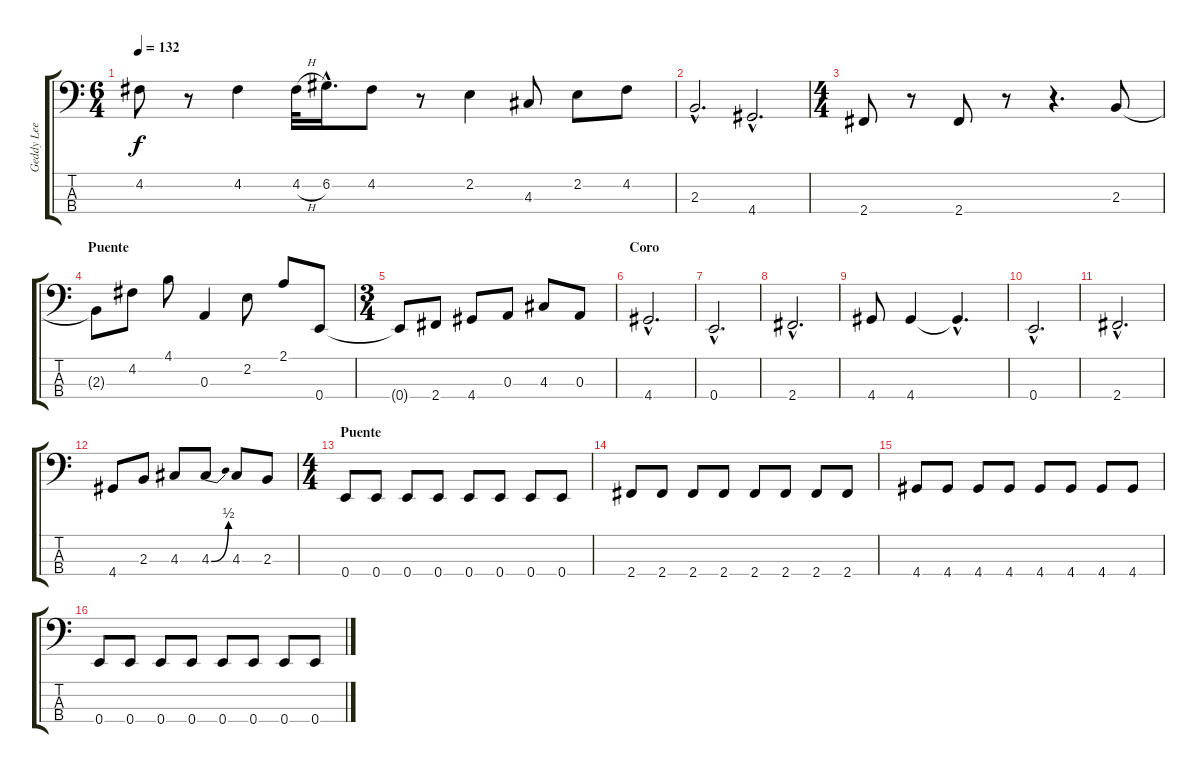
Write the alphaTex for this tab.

\track ("Geddy Lee" "Geddy Lee") {instrument electricbasspick}
\staff {score tabs}
\tuning (G2 D2 A1 E1) {hide}
\ts (6 4)
\tempo 132
\clef f4
\ks c
4.2.8{dy f} r.8 4.2.4 4.2{h}.32 6.2{hac}.16{d} 4.2.8 r.8 2.2.4 4.3.8 2.2.8 4.2.8 |
2.3{hac}.2{d} 4.4{hac}.2{d} |
\ts (4 4)
2.4.8 r.8 2.4.8 r.8 r.4{d} 2.3.8 |
\section ("" "Puente")
2.3{t}.8 4.2.8 4.1.8 0.3.4 2.2.8 2.1.8 0.4.8 |
\ts (3 4)
0.4{t}.8 2.4.8 4.4.8 0.3.8 4.3.8 0.3.8 |
\section ("" "Coro")
4.4{hac}.2{d} |
0.4{hac}.2{d} |
2.4{hac}.2{d} |
4.4.8 4.4.4 4.4{hac t}.4{d} |
0.4{hac}.2{d} |
2.4{hac}.2{d} |
4.4.8 2.3.8 4.3.8 4.3{be (bend 0 0 60 2)}.8 4.3.8 2.3.8 |
\ts (4 4)
\section ("" "Puente")
0.4.8 0.4.8 0.4.8 0.4.8 0.4.8 0.4.8 0.4.8 0.4.8 |
2.4.8 2.4.8 2.4.8 2.4.8 2.4.8 2.4.8 2.4.8 2.4.8 |
4.4.8 4.4.8 4.4.8 4.4.8 4.4.8 4.4.8 4.4.8 4.4.8 |
0.4.8 0.4.8 0.4.8 0.4.8 0.4.8 0.4.8 0.4.8 0.4.8
